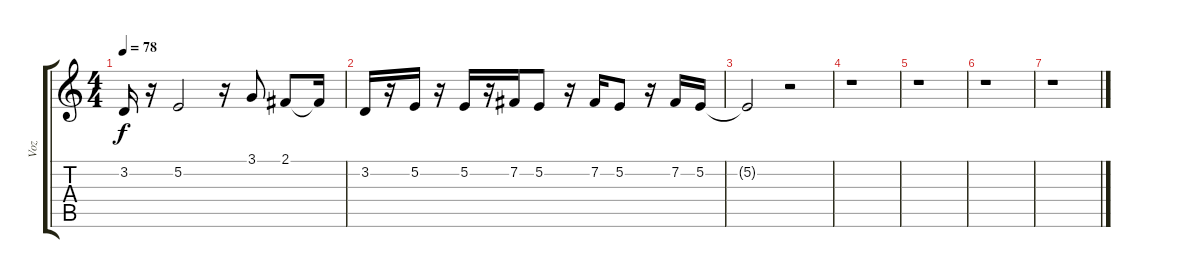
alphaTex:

\track ("Voz" "Voz") {instrument voiceoohs}
\staff {score tabs}
\tuning (E4 B3 G3 D3 A2 E2) {hide}
\ts (4 4)
\tempo 78
\clef g2
\ks c
3.2.16{dy f} r.16 5.2.2 r.16 3.1.8 2.1.8 2.1{t}.16 |
3.2.16 r.16 5.2.16 r.16 5.2.16 r.16 7.2.16 5.2.8 r.16 7.2.16 5.2.8 r.16 7.2.16 5.2.16 |
5.2{t}.2 r.2 |
r.1 |
r.1 |
r.1 |
r.1
